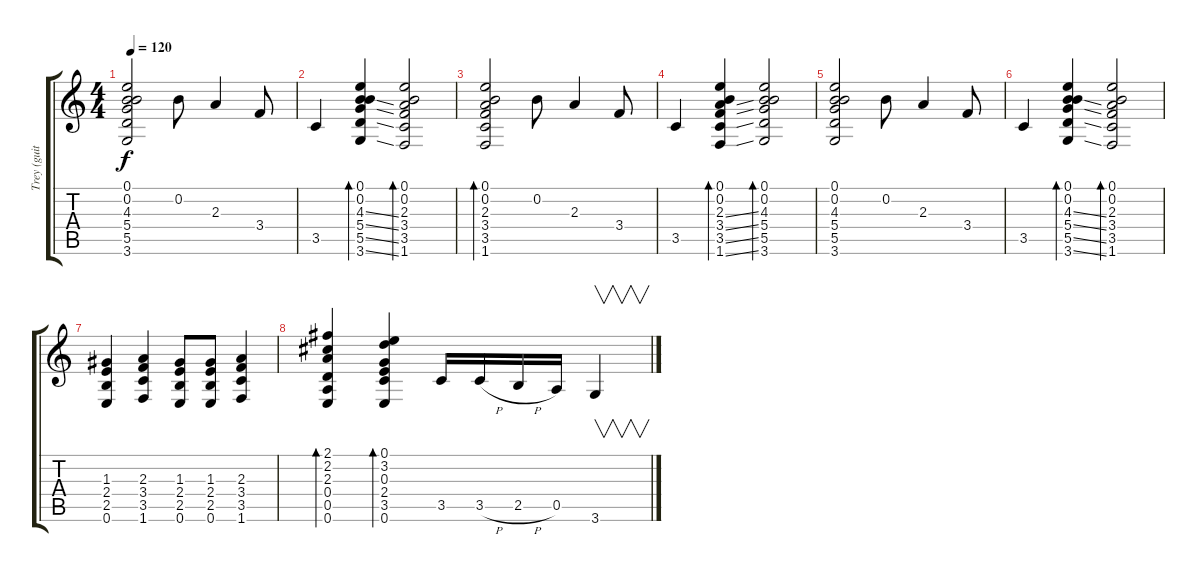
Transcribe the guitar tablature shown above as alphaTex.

\track ("Trey (guitar) singing with the whole ban" "Trey (guit") {instrument acousticguitarnylon}
\staff {score tabs}
\tuning (E4 B3 G3 D3 A2 E2) {hide}
\ts (4 4)
\tempo 120
\clef g2
\ks c
(0.1 0.2 4.3 5.4 5.5 3.6).2{dy f} 0.2.8 2.3.4 3.4.8 |
3.5.4 (0.1 0.2 4.3{ss} 5.4{ss} 5.5{ss} 3.6{ss}).4{bd 240} (0.1 0.2 2.3 3.4 3.5 1.6).2{bd 240} |
(0.1 0.2 2.3 3.4 3.5 1.6).2{bd 480} 0.2.8 2.3.4 3.4.8 |
3.5.4 (0.1 0.2 2.3{ss} 3.4{ss} 3.5{ss} 1.6{ss}).4{bd 240} (0.1 0.2 4.3 5.4 5.5 3.6).2{bd 240} |
(0.1 0.2 4.3 5.4 5.5 3.6).2 0.2.8 2.3.4 3.4.8 |
3.5.4 (0.1 0.2 4.3{ss} 5.4{ss} 5.5{ss} 3.6{ss}).4{bd 240} (0.1 0.2 2.3 3.4 3.5 1.6).2{bd 240} |
(1.3 2.4 2.5 0.6).4 (2.3 3.4 3.5 1.6).4 (1.3 2.4 2.5 0.6).8 (1.3 2.4 2.5 0.6).8 (2.3 3.4 3.5 1.6).4 |
(2.1 2.2 2.3 0.4 0.5 0.6).4{bd 240} (0.1 3.2 0.3 2.4 3.5 0.6).4{bd 240} 3.5.16 3.5{h}.16 2.5{h}.16 0.5.16 3.6.4{v}
